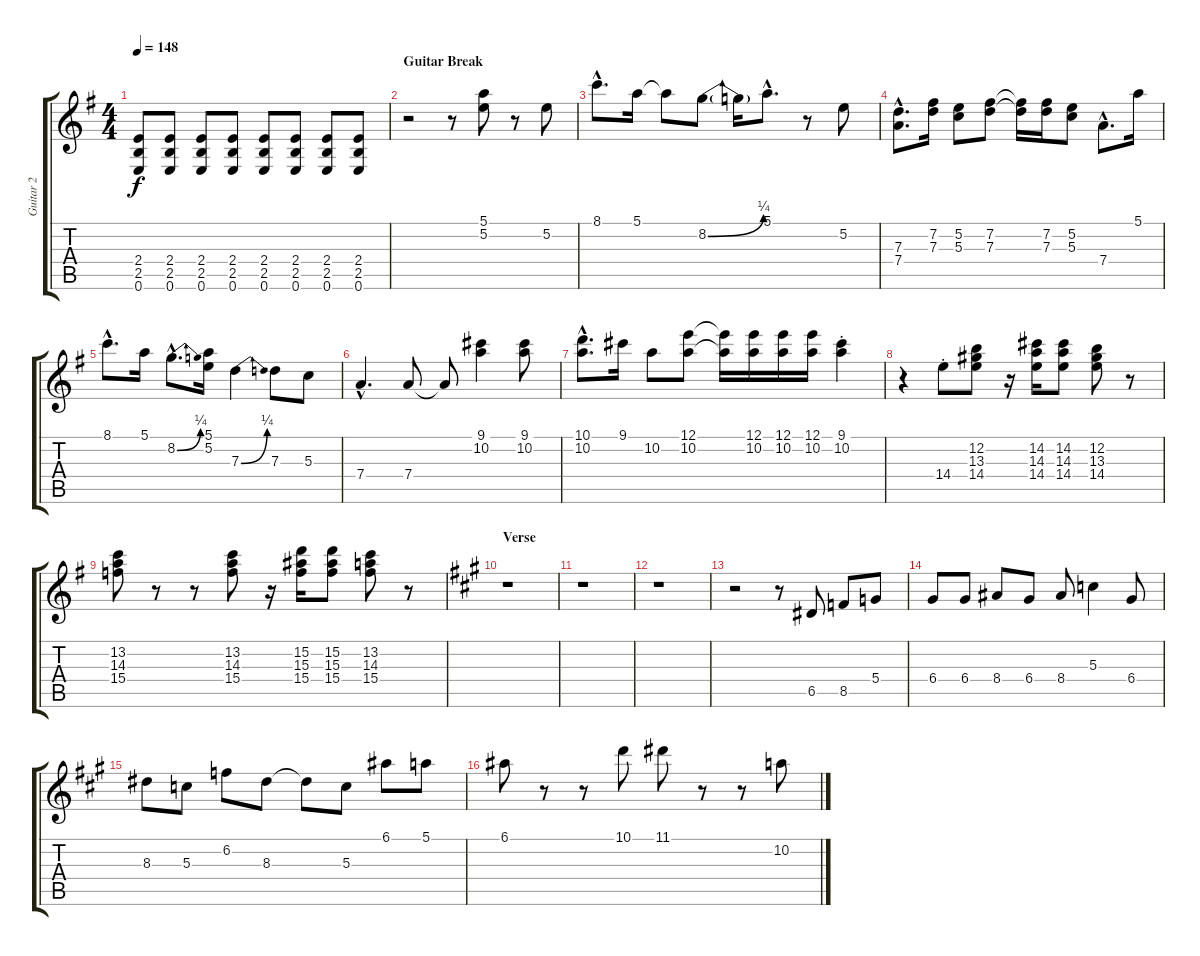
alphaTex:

\track ("Guitar 2" "Guitar 2") {instrument electricguitarclean}
\staff {score tabs}
\tuning (E4 B3 G3 D3 A2 E2) {hide}
\ts (4 4)
\tempo 148
\clef g2
\ks g
(2.4 2.5 0.6).8{dy f} (2.4 2.5 0.6).8 (2.4 2.5 0.6).8 (2.4 2.5 0.6).8 (2.4 2.5 0.6).8 (2.4 2.5 0.6).8 (2.4 2.5 0.6).8 (2.4 2.5 0.6).8 |
\section ("" "Guitar Break")
r.2 r.8 (5.1 5.2).8 r.8 5.2.8 |
8.1{hac}.8{d} 5.1.16 5.1{t}.8 8.2{be (bend 0 0 60 1)}.8 8.2{t}.16 5.1{hac}.8{d} r.8 5.2.8 |
(7.3{hac} 7.4{hac}).8{d} (7.2 7.3).16 (5.2 5.3).8 (7.2 7.3).8 (7.2{t} 7.3{t}).16 (7.2 7.3).16 (5.2 5.3).8 7.4{hac}.8{d} 5.1.16 |
8.1{hac}.8{d} 5.1.16 8.2{be (bend 0 0 60 1) hac}.8{d} (5.1 5.2).16 7.3{be (bend 0 0 60 1)}.4 7.3.8 5.3.8 |
7.4{hac}.4{d} 7.4.8 7.4{t}.8 (9.1 10.2).4 (9.1 10.2).8 |
(10.1{hac} 10.2{hac}).8{d} 9.1.16 10.2.8 (12.1 10.2).8 (12.1{t} 10.2{t}).16 (12.1 10.2).16 (12.1 10.2).16 (12.1 10.2).16 (9.1{st} 10.2{st}).4 |
r.4 14.4{st}.8 (12.2 13.3 14.4).8 r.16 (14.2 14.3 14.4).16 (14.2 14.3 14.4).8 (12.2 13.3 14.4).8 r.8 |
(13.2 14.3 15.4).8 r.8 r.8 (13.2 14.3 15.4).8 r.16 (15.2 15.3 15.4).16 (15.2 15.3 15.4).8 (13.2 14.3 15.4).8 r.8 |
\section ("" "Verse")
\ks a
r.1 |
r.1 |
r.1 |
r.2 r.8 6.5.8 8.5.8 5.4.8 |
6.4.8 6.4.8 8.4.8 6.4.8 8.4.8 5.3.4 6.4.8 |
8.3.8 5.3.8 6.2.8 8.3.8 8.3{t}.8 5.3.8 6.1.8 5.1.8 |
6.1.8 r.8 r.8 10.1.8 11.1.8 r.8 r.8 10.2.8
